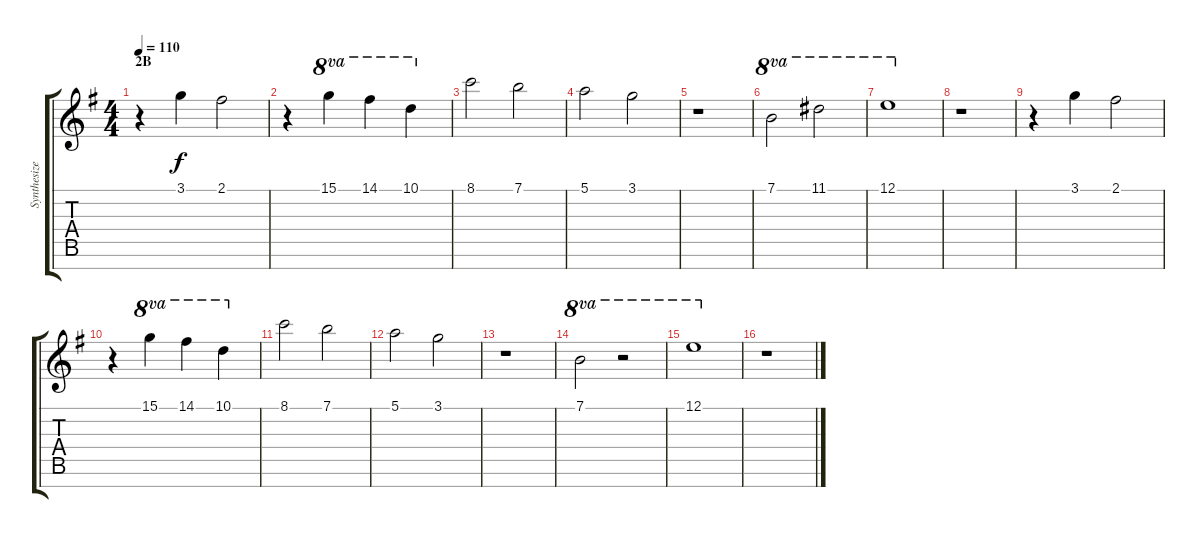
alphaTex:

\track ("Synthesizer II" "Synthesize") {instrument pad1newage}
\staff {score tabs}
\tuning (E5 B4 G4 D4 A3 E3 B2) {hide}
\ts (4 4)
\section ("" "2B")
\tempo 110
\clef g2
\ks g
r.4{dy f} 3.1.4 2.1.2 |
r.4 15.1.4{ot 8va} 14.1.4{ot 8va} 10.1.4{ot 8va} |
8.1.2 7.1.2 |
5.1.2 3.1.2 |
r.1 |
7.1.2{ot 8va} 11.1.2{ot 8va} |
12.1.1{ot 8va} |
r.1 |
r.4 3.1.4 2.1.2 |
r.4 15.1.4{ot 8va} 14.1.4{ot 8va} 10.1.4{ot 8va} |
8.1.2 7.1.2 |
5.1.2 3.1.2 |
r.1 |
7.1.2{ot 8va} r.2{ot 8va} |
12.1.1{ot 8va} |
r.1
